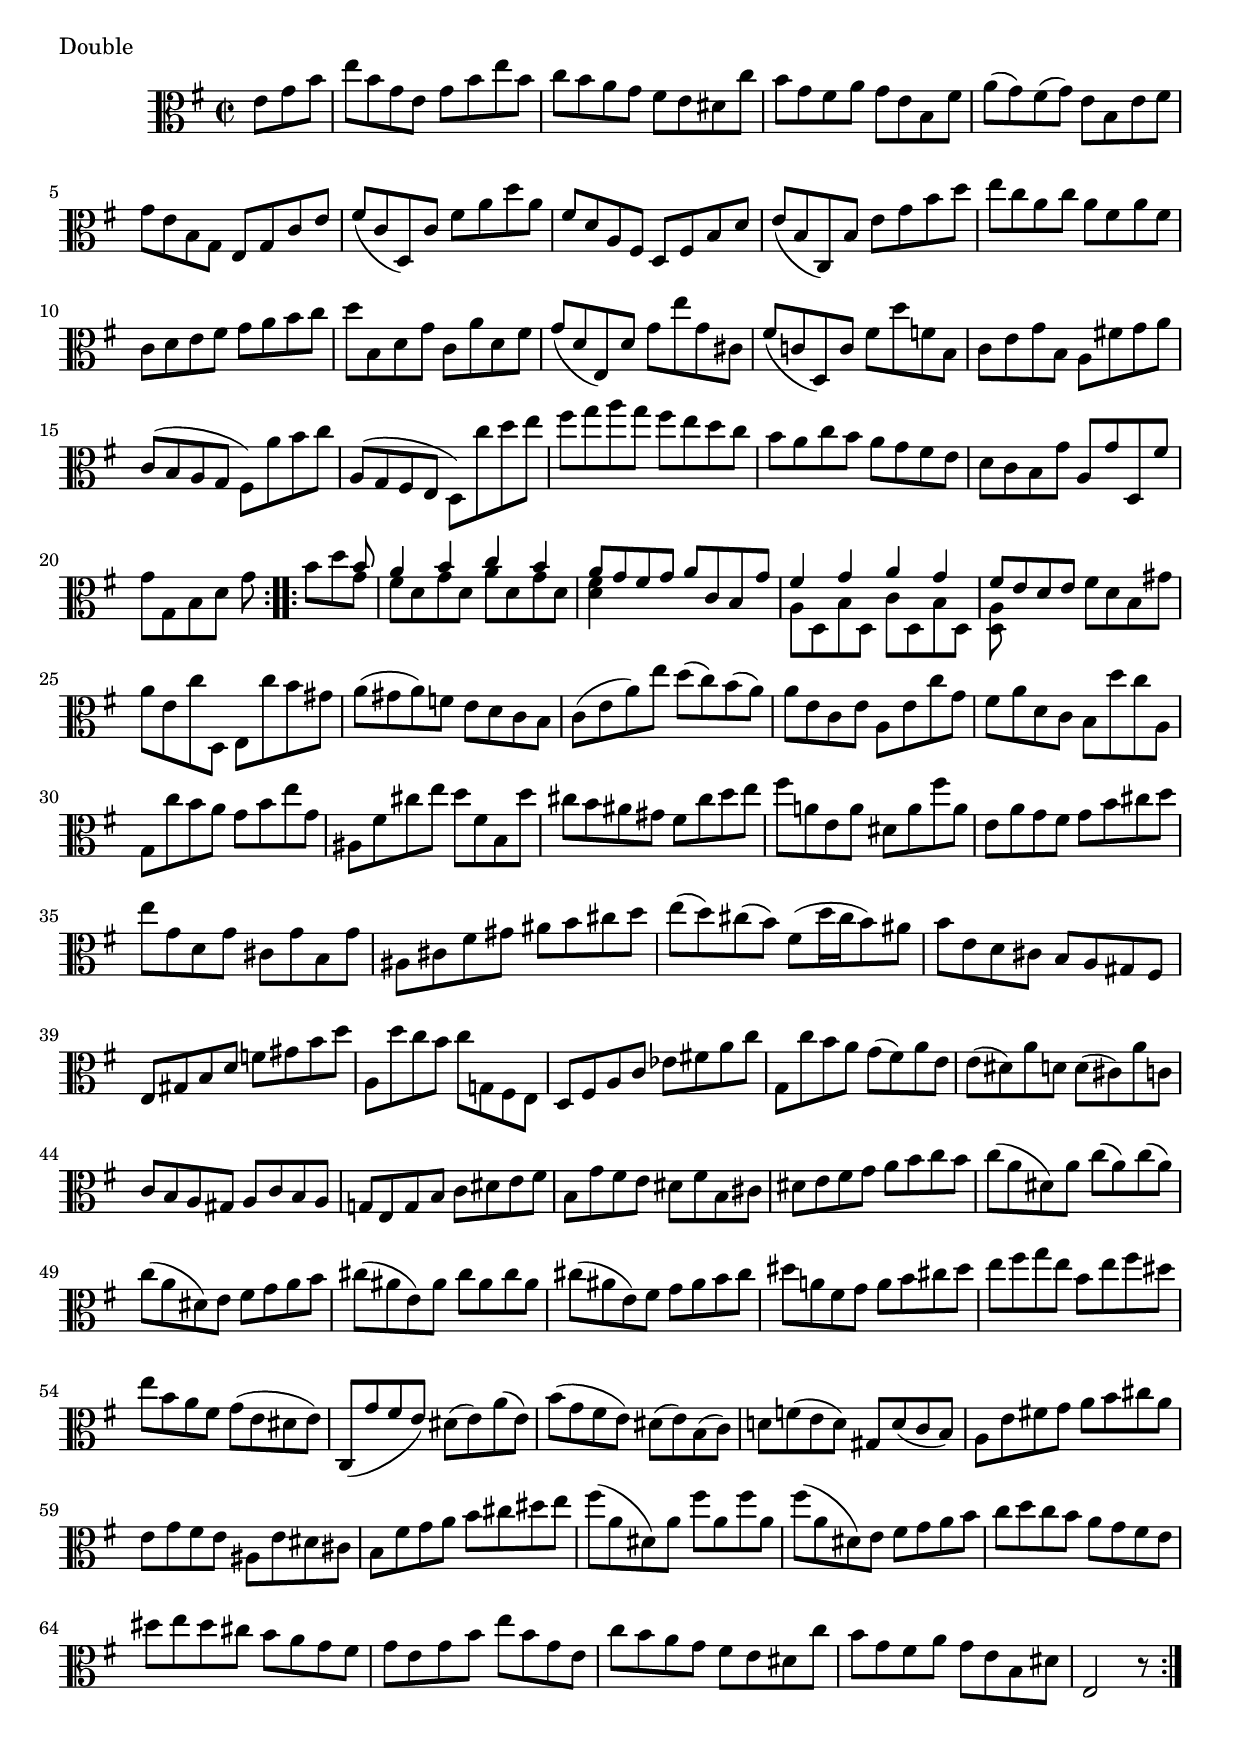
\version "2.24.3"

% Movement 8, Double
\version "2.24.3"

viiiA =  { 
  b'8 d'' fis'' |
  % 1
  b''8  fis''8  d''8  b'8  d''8  fis''8  b''8  fis''8  |
  % 2
  g''8  fis''8  e''8  d''8  cis''8  b'8  ais'8  g''8  |
  % 3
  fis''8  d''8  cis''8  e''8  d''8  b'8  fis'8  cis''8  |
  % 4
  e''8(   d''8)  cis''8(   d''8)  b'8  fis'8  b'8  cis''8  |
  % 5
  d''8  b'8  fis'8  d'8  b8  d'8  g'8  b'8  |
  % 6
  cis''8(  g'8   a8)  g'8  cis''8  e''8  a''8  e''8  |
  % 7
  cis''8  a'8  e'8  cis'8  a8  cis'8  fis'8  a'8  |
  % 8
  b'8(  fis'8   g8)  fis'8  b'8  d''8  fis''8  a''8  |
  % 9
  b''8  g''8  e''8  g''8  e''8  cis''8  e''8  cis''8  |
  % 10
  g'8  a'8  b'8  cis''8  d''8  e''8  fis''8  g''8  |
  % 11
  a''8  fis'8  a'8  d''8  g'8  e''8  a'8  cis''8  |
  % 12
  d''8(  a'8   b8)  a'8  d''8  b''8  d''8  gis'8  |
  % 13
  cis''8(  g'!8   a8)  g'8  cis''8  a''8  c''8  fis'8  |
  % 14
  g'8  b'8  d''8  fis'8  e'8  cis''!8  d''8  e''8  |
  % 15
  g'8(  fis'8  e'8  d'8   cis'8)  e''8  fis''8  g''8  |
  % 16
  e'8(  d'8  cis'8  b8   a8)  g''8  a''8  b''8  |
  % 17
  cis'''8  d'''8  e'''8  d'''8  cis'''8  b''8  a''8  g''8  |
  % 18
  fis''8  e''8  g''8  fis''8  e''8  d''8  cis''8  b'8  |
  % 19
  a'8  g'8  fis'8  d''8  e'8  d''8  a8  cis''8  |
  % 20
  d''8  d'8  fis'8  a'8  d''8

  \stemUp
  s4  fis''8  |
  % 21
  e''4  fis''4  g''4  fis''4  |
  % 22
  e''8  d''8  cis''8  d''8  e''8  g'8  fis'8  d''8  |
  % 23
  cis''4  d''4  e''4  d''4  |
  % 24
   cis''8[ b'8  a'8  b'8] \stemNeutral  cis''8  a'8  fis'8  dis''8  |
  % 25
  e''8  b'8  g''8  a8  b8  g''8  fis''8  dis''8  |
  % 26
  e''8(  dis''8   e''8)  c''8  b'8  a'8  g'8  fis'8  |
  % 27
  g'8(  b'8   e''8)  b''8  a''8(   g''8)  fis''8(   e''8)  |
  % 28
  e''8  b'8  g'8  b'8  e'8  b'8  g''8  d''8  |
  % 29
  cis''8  e''8  a'8  g'8  fis'8  a''8  g''8  e'8  |
  % 30
  d'8  g''8  fis''8  e''8  d''8  fis''8  b''8  d''8  |
  % 31
  eis'8  cis''8  gis''8  b''8  a''8  cis''8  fis'8  a''8  |
  % 32
  gis''8  fis''8  eis''8  dis''8  cis''8  gis''8  a''8  b''8  |
  % 33
  cis'''8  e''!8  b'8  e''8  ais'8  e''8  cis'''8  e''8  |
  % 34
  b'8  e''8  d''8  cis''8  d''8  fis''8  gis''8  a''8  |
  % 35
  b''8  d''8  a'8  d''8  gis'8  d''8  fis'8  d''8  |
  % 36
  eis'8  gis'8  cis''8  dis''8  eis''8  fis''8  gis''8  a''8  |
  % 37
  b''8(   a''8)  gis''8(   fis''8)  cis''8(  a''16  gis''16   fis''8)  
  eis''8  |
  % 38
  fis''8  b'8  a'8  gis'8  fis'8  e'8  dis'8  cis'8  |
  % 39
  b8  dis'8  fis'8  a'8  c''8  dis''8  fis''8  a''8  |
  % 40
  e'8  a''8  g''8  fis''8  g''8  d'!8  cis'8  b8  |
  % 41
  a8  cis'8  e'8  g'8  bes'8  cis''!8  e''8  g''8  |
  % 42
  d'8  g''8  fis''8  e''8  d''8(   cis''8)  e''8 b'8  |
  % 43
  b'8(   ais'8)  e''8  a'8  a'8(   gis'8)  e''8  g'8  |
  % 44
  g'8  fis'8  e'8  dis'8  e'8  g'8  fis'8  e'8  |
  % 45
  d'!8  b8  d'8  fis'8  g'8  ais'8  b'8  cis''8  |
  % 46
  fis'8  d''8  cis''8  b'8  ais'8  cis''8  fis'8  gis'8  |
  % 47
  ais'8  b'8  cis''8  d''8  e''8  fis''8  g''8  fis''8  |
  % 48
  g''8(  e''8   ais'8)  e''8  g''8(   e''8)  g''8(   e''8)  |
  % 49
  g''8(  e''8   ais'8)  b'8  cis''8  d''8  e''8  fis''8  |
  % 50
  gis''8(  eis''8   b'8)  eis''8  gis''8  eis''8  gis''8  eis''8  |
  % 51
  gis''8(  eis''8   b'8)  cis''8  d''8  eis''8  fis''8  gis''8  |
  % 52
  ais''8  e''!8  cis''8  d''8  e''8  fis''8  gis''8  ais''8  |
  % 53
  b''8  cis'''8  d'''8  b''8  fis''8  b''8  cis'''8  ais''8  |
  % 54
  b''8  fis''8  e''8  cis''8  d''8(  b'8  ais'8   b'8)  |
  % 55
  g8(  d''8  cis''8   b'8)  ais'8(   b'8)  e''8(   b'8)  |
  % 56
  fis''8(  d''8  cis''8   b'8)  ais'8(   b'8)  fis'8(   g'8)  |
  % 57
  a'!8  c''8(  b'8   a'8)  dis'8  a'8(  g'8   fis'8)  |
  % 58
  e'8  b'8  cis''!8  d''8  e''8  fis''8  gis''8  e''8  |
  % 59
  b'8  d''8  cis''8  b'8  eis'8  b'8  ais'8  gis'8  |
  % 60
  fis'8  cis''8  d''8  e''8  fis''8  gis''8  ais''8  b''8  |
  % 61
  cis'''8(  e''8   ais'8)  e''8  cis'''8  e''8  cis'''8  e''8  |
  % 62
  cis'''8(  e''8   ais'8)  b'8  cis''8  d''8  e''8  fis''8  |
  % 63
  g''8  a''8  g''8  fis''8  e''8  d''8  cis''8  b'8  |
  % 64
  ais''8  b''8  ais''8  gis''8  fis''8  e''8  d''8  cis''8  |
  % 65
  d''8  b'8  d''8  fis''8  b''8  fis''8  d''8  b'8  |
  % 66
  g''8  fis''8  e''8  d''8  cis''8  b'8  ais'8  g''8  |
  % 67
  fis''8  d''8  cis''8  e''8  d''8  b'8  fis'8  ais'8  |
  % 68
  b2  r8
}

viiiB =  { 
  \partial 8*3 s8*3
  s1*19 s8*5  
  \stemDown
  % 20
  fis''8  a''8  d''8  |
  % 21
  cis''8  a'8  d''8  a'8  e''8  a'8  d''8 a'8  |
  % 22
  <cis'' a'>4  s4*3  |
  % 23
  e'8  a8  fis'8  a8  g'8  a8  fis'8  a8 |
  % 24
  <e' a>8  s1*44
  % 68
  s2
} 

viiiStaff = \context Staff <<
  \context Voice=A \viiiA
  \context Voice=B \viiiB
>>


viiiViolaGlobal =   {
  \clef "alto"
  \key g\major
  \time 2/2
  \repeat "volta" 2 {
    \partial 4. s4. | s1*19 | s8*5
  }
  \repeat "volta" 2 {
    s4. | s1*47 | s8*5
  }
}

viiiViolaScripts =  {
}

viiiViolaStaff =  \context Staff <<
   \transpose c' f \viiiStaff
  \viiiViolaGlobal
  \viiiViolaScripts
>>

\score {
  \viiiViolaStaff
  \layout { }
  
  \midi {
    \tempo 4 = 160
    }


  \header {
    piece = "Double"
    opus = ""
  }
}

